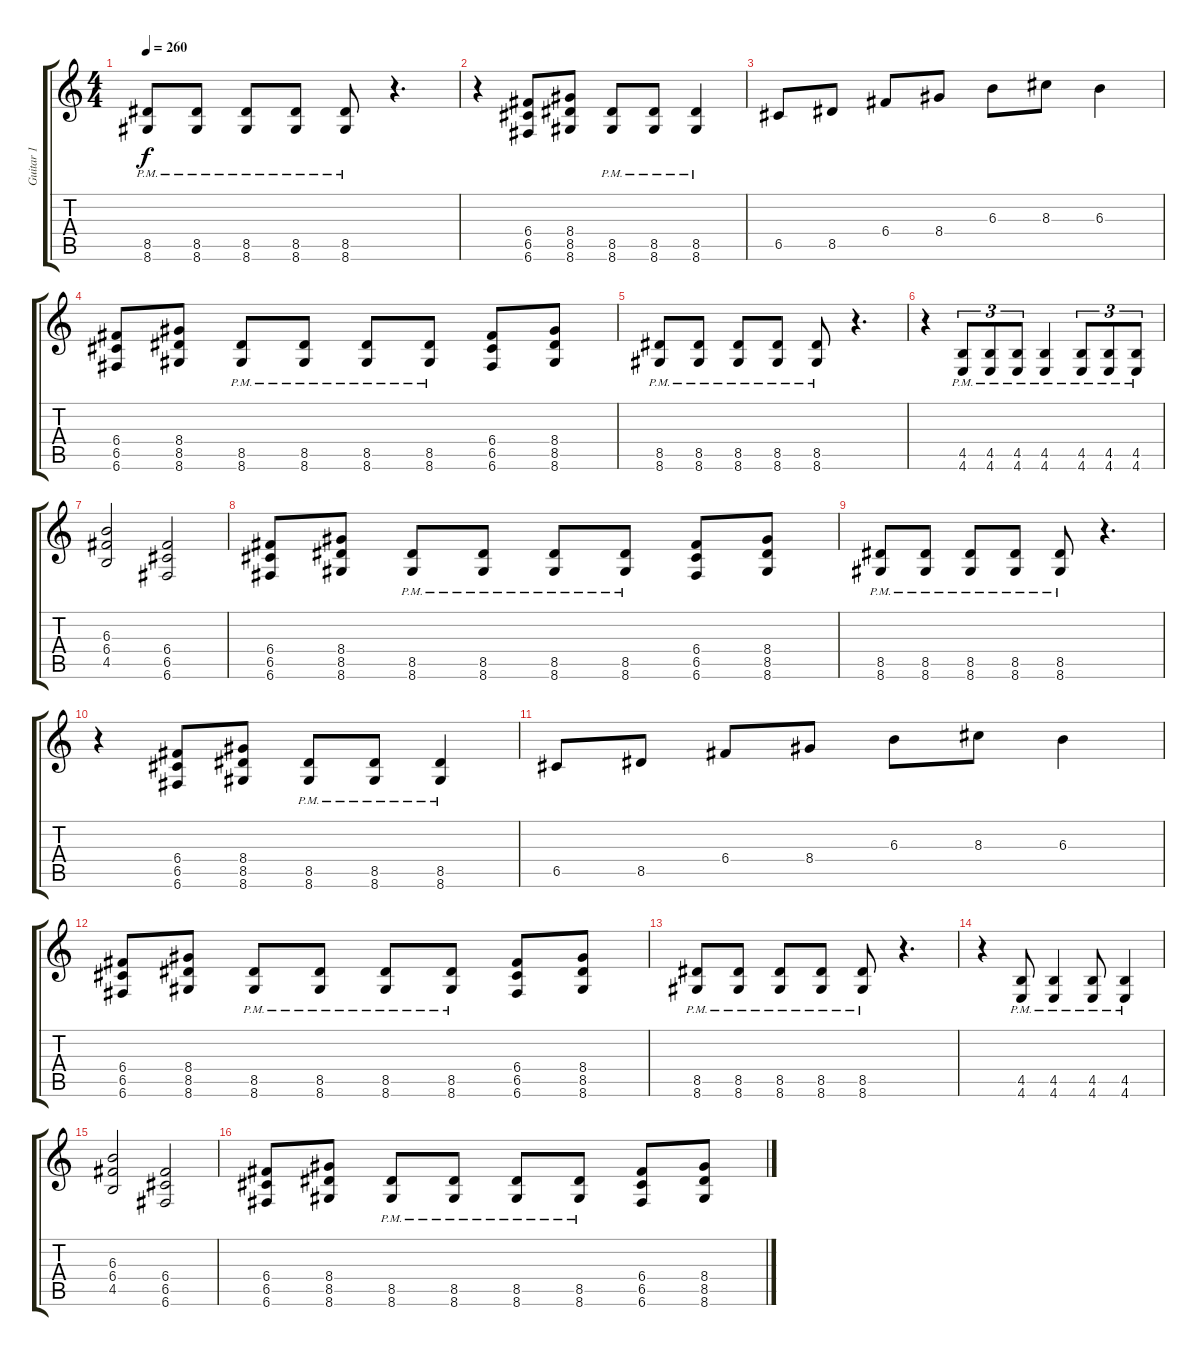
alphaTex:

\track ("Guitar 1" "Guitar 1") {instrument distortionguitar}
\staff {score tabs}
\tuning (D4 A3 F3 C3 G2 C2) {hide}
\ts (4 4)
\tempo 260
\clef g2
\ks c
(8.5{pm} 8.6{pm}).8{dy f} (8.5{pm} 8.6{pm}).8 (8.5{pm} 8.6{pm}).8 (8.5{pm} 8.6{pm}).8 (8.5{pm} 8.6{pm}).8 r.4{d} |
r.4 (6.4 6.5 6.6).8 (8.4 8.5 8.6).8 (8.5{pm} 8.6{pm}).8 (8.5{pm} 8.6{pm}).8 (8.5{pm} 8.6{pm}).4 |
6.5.8 8.5.8 6.4.8 8.4.8 6.3.8 8.3.8 6.3.4 |
(6.4 6.5 6.6).8 (8.4 8.5 8.6).8 (8.5{pm} 8.6{pm}).8 (8.5{pm} 8.6{pm}).8 (8.5{pm} 8.6{pm}).8 (8.5{pm} 8.6{pm}).8 (6.4 6.5 6.6).8 (8.4 8.5 8.6).8 |
(8.5{pm} 8.6{pm}).8 (8.5{pm} 8.6{pm}).8 (8.5{pm} 8.6{pm}).8 (8.5{pm} 8.6{pm}).8 (8.5{pm} 8.6{pm}).8 r.4{d} |
r.4 (4.5{pm} 4.6{pm}).8{tu (3 2)} (4.5{pm} 4.6{pm}).8{tu (3 2)} (4.5{pm} 4.6{pm}).8{tu (3 2)} (4.5{pm} 4.6{pm}).4 (4.5{pm} 4.6{pm}).8{tu (3 2)} (4.5{pm} 4.6{pm}).8{tu (3 2)} (4.5{pm} 4.6{pm}).8{tu (3 2)} |
(6.3 6.4 4.5).2 (6.4 6.5 6.6).2 |
(6.4 6.5 6.6).8 (8.4 8.5 8.6).8 (8.5{pm} 8.6{pm}).8 (8.5{pm} 8.6{pm}).8 (8.5{pm} 8.6{pm}).8 (8.5{pm} 8.6{pm}).8 (6.4 6.5 6.6).8 (8.4 8.5 8.6).8 |
(8.5{pm} 8.6{pm}).8 (8.5{pm} 8.6{pm}).8 (8.5{pm} 8.6{pm}).8 (8.5{pm} 8.6{pm}).8 (8.5{pm} 8.6{pm}).8 r.4{d} |
r.4 (6.4 6.5 6.6).8 (8.4 8.5 8.6).8 (8.5{pm} 8.6{pm}).8 (8.5{pm} 8.6{pm}).8 (8.5{pm} 8.6{pm}).4 |
6.5.8 8.5.8 6.4.8 8.4.8 6.3.8 8.3.8 6.3.4 |
(6.4 6.5 6.6).8 (8.4 8.5 8.6).8 (8.5{pm} 8.6{pm}).8 (8.5{pm} 8.6{pm}).8 (8.5{pm} 8.6{pm}).8 (8.5{pm} 8.6{pm}).8 (6.4 6.5 6.6).8 (8.4 8.5 8.6).8 |
(8.5{pm} 8.6{pm}).8 (8.5{pm} 8.6{pm}).8 (8.5{pm} 8.6{pm}).8 (8.5{pm} 8.6{pm}).8 (8.5{pm} 8.6{pm}).8 r.4{d} |
r.4 (4.5{pm} 4.6{pm}).8 (4.5{pm} 4.6{pm}).4 (4.5{pm} 4.6{pm}).8 (4.5{pm} 4.6{pm}).4 |
(6.3 6.4 4.5).2 (6.4 6.5 6.6).2 |
(6.4 6.5 6.6).8 (8.4 8.5 8.6).8 (8.5{pm} 8.6{pm}).8 (8.5{pm} 8.6{pm}).8 (8.5{pm} 8.6{pm}).8 (8.5{pm} 8.6{pm}).8 (6.4 6.5 6.6).8 (8.4 8.5 8.6).8
